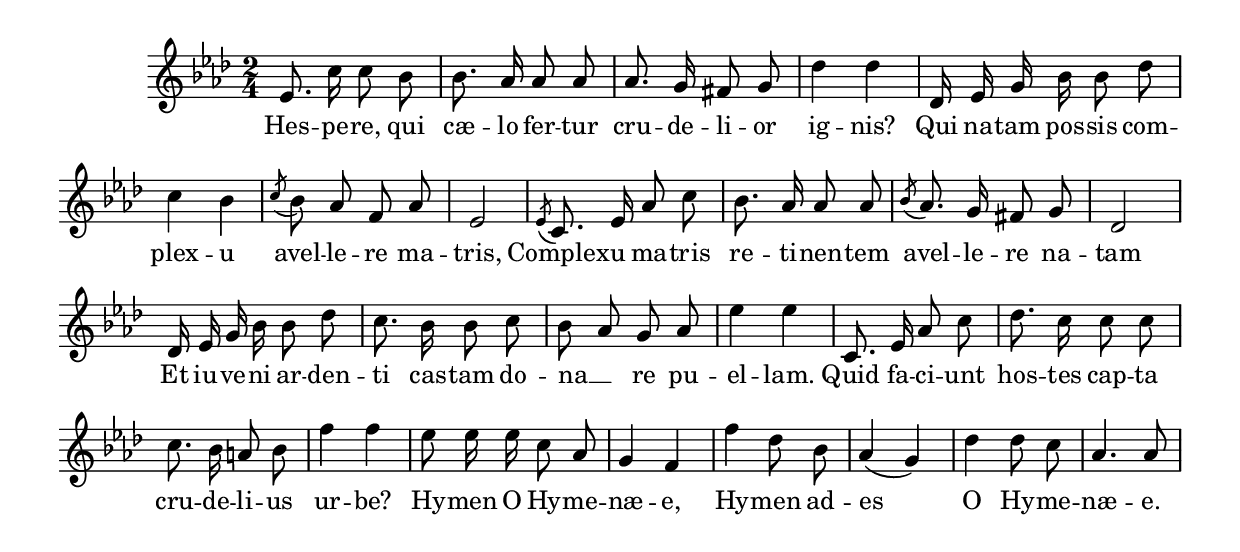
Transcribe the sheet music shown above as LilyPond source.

\version "2.10.25" 
\include "english.ly"


melody = \relative ef'
<<
  { 
  \tempo 4=90  
  \autoBeamOff
  \once \override Score.MetronomeMark #'transparent = ##t
  \clef treble
  \key af \major
  \time 2/4
  ef8. c'16 c8 bf | bf8. af16 af8 af | af8. g16 fs8 g | df'4 df |
  df,16 ef g bf bf8 df | c4 bf | \acciaccatura c8 bf8 af f af | ef2 |
  \acciaccatura ef8 c8. ef16 af8 c | bf8. af16 af8 af |
     \acciaccatura bf af8. g16 fs8 g | df2 |
  df16 ef g bf bf8 df | c8. bf16 bf8 c |
    bf8 \melisma af \melismaEnd g af | ef'4 ef |
  c,8. ef16 af8 c | df8. c16 c8 c | c8. bf16 a8 bf | f'4 f |
  ef8 ef16 ef c8 af | g4 f |
  f'4 df8 bf | af4( g4) | df'4 df8 c8 | af4. af8  }

  \addlyrics
    {
  Hes -- pe -- re, qui cæ -- lo fer -- tur cru -- de -- li -- or
    ig -- nis?
  Qui na -- tam pos -- sis com -- plex -- u avel -- le -- re
    ma -- tris,
  Complex -- u ma -- tris re -- ti -- nen -- tem avel -- le -- re
    na -- tam
  Et iu -- ve -- ni ar -- den -- ti cas -- tam do -- na __ re
    pu -- el -- lam.
  Quid fa -- ci -- unt hos -- tes cap -- ta cru -- de -- li -- us ur -- be?
  Hy -- men O Hy -- me -- næ -- e,
  Hy -- men ad -- es O Hy -- me -- næ -- e.
    } 
  >>
  \score { 
    \new Staff \melody 
    \layout {
       \context {
       \Score
       \remove Bar_number_engraver
  }  } 
  \midi { 
    \context { \Score %{tempoWholesPerMinute = #(ly:make-moment 60 4)%} } 
  }
}
